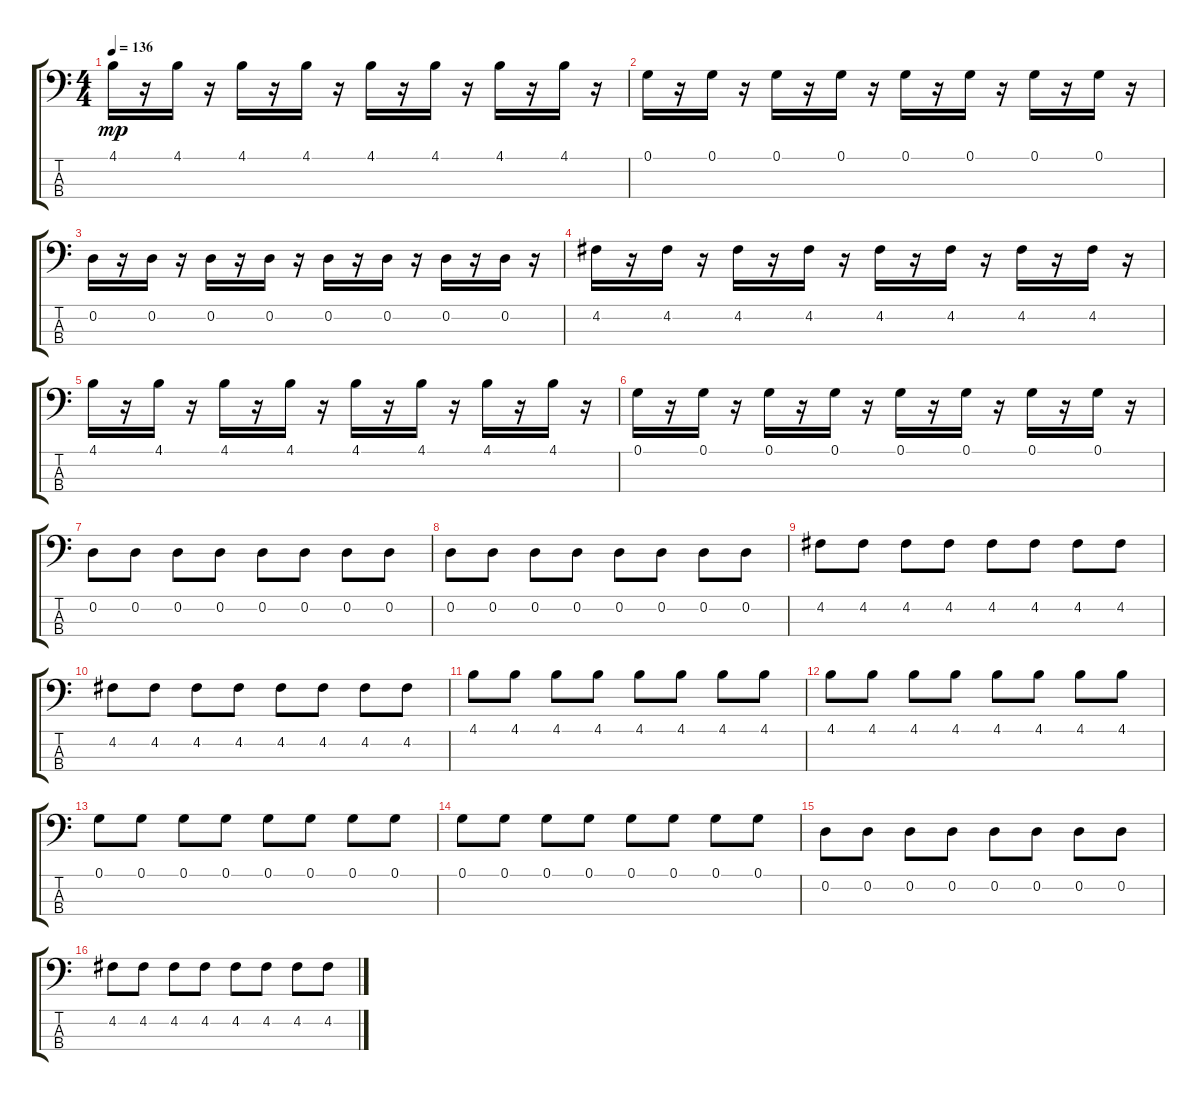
\track "" {instrument synthbass1}
\staff {score tabs}
\tuning (G2 D2 A1 E1) {hide}
\ts (4 4)
\tempo 136
\clef f4
\ks c
4.1.16{dy mp} r.16 4.1.16 r.16 4.1.16 r.16 4.1.16 r.16 4.1.16 r.16 4.1.16 r.16 4.1.16 r.16 4.1.16 r.16 |
0.1.16 r.16 0.1.16 r.16 0.1.16 r.16 0.1.16 r.16 0.1.16 r.16 0.1.16 r.16 0.1.16 r.16 0.1.16 r.16 |
0.2.16 r.16 0.2.16 r.16 0.2.16 r.16 0.2.16 r.16 0.2.16 r.16 0.2.16 r.16 0.2.16 r.16 0.2.16 r.16 |
4.2.16 r.16 4.2.16 r.16 4.2.16 r.16 4.2.16 r.16 4.2.16 r.16 4.2.16 r.16 4.2.16 r.16 4.2.16 r.16 |
4.1.16 r.16 4.1.16 r.16 4.1.16 r.16 4.1.16 r.16 4.1.16 r.16 4.1.16 r.16 4.1.16 r.16 4.1.16 r.16 |
0.1.16 r.16 0.1.16 r.16 0.1.16 r.16 0.1.16 r.16 0.1.16 r.16 0.1.16 r.16 0.1.16 r.16 0.1.16 r.16 |
0.2.8 0.2.8 0.2.8 0.2.8 0.2.8 0.2.8 0.2.8 0.2.8 |
0.2.8 0.2.8 0.2.8 0.2.8 0.2.8 0.2.8 0.2.8 0.2.8 |
4.2.8 4.2.8 4.2.8 4.2.8 4.2.8 4.2.8 4.2.8 4.2.8 |
4.2.8 4.2.8 4.2.8 4.2.8 4.2.8 4.2.8 4.2.8 4.2.8 |
4.1.8 4.1.8 4.1.8 4.1.8 4.1.8 4.1.8 4.1.8 4.1.8 |
4.1.8 4.1.8 4.1.8 4.1.8 4.1.8 4.1.8 4.1.8 4.1.8 |
0.1.8 0.1.8 0.1.8 0.1.8 0.1.8 0.1.8 0.1.8 0.1.8 |
0.1.8 0.1.8 0.1.8 0.1.8 0.1.8 0.1.8 0.1.8 0.1.8 |
0.2.8 0.2.8 0.2.8 0.2.8 0.2.8 0.2.8 0.2.8 0.2.8 |
4.2.8 4.2.8 4.2.8 4.2.8 4.2.8 4.2.8 4.2.8 4.2.8
